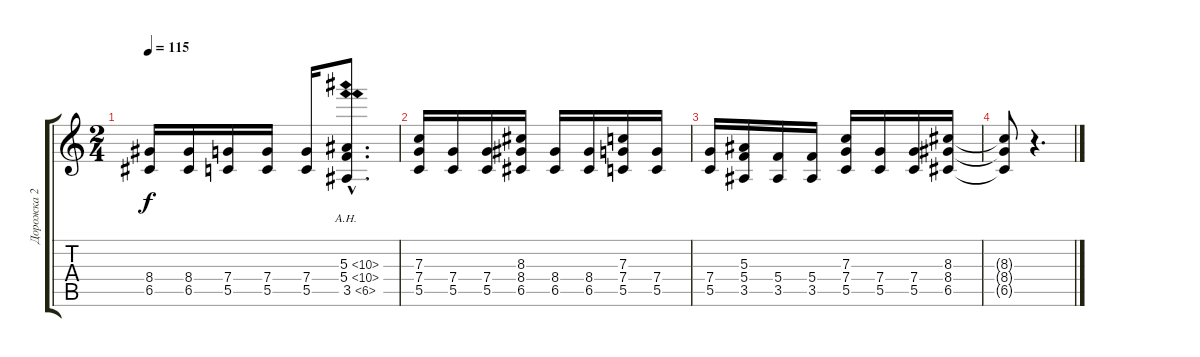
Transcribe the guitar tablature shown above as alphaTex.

\track ("Дорожка 2" "Дорожка 2") {instrument distortionguitar}
\staff {score tabs}
\tuning (D4 A3 F3 C3 G2 D2) {hide}
\ts (2 4)
\tempo 115
\clef g2
\ks c
(8.4 6.5).16{dy f} (8.4 6.5).16 (7.4 5.5).16 (7.4 5.5).16 (7.4 5.5).16 (5.3{ah 5 hac} 5.4{ah 5 hac} 3.5{ah 3 hac}).8{d} |
(7.3 7.4 5.5).16 (7.4 5.5).16 (7.4 5.5).16 (8.3 8.4 6.5).16 (8.4 6.5).16 (8.4 6.5).16 (7.3 7.4 5.5).16 (7.4 5.5).16 |
(7.4 5.5).16 (5.3 5.4 3.5).16 (5.4 3.5).16 (5.4 3.5).16 (7.3 7.4 5.5).16 (7.4 5.5).16 (7.4 5.5).16 (8.3 8.4 6.5).16 |
(8.3{t} 8.4{t} 6.5{t}).8 r.4{d}
